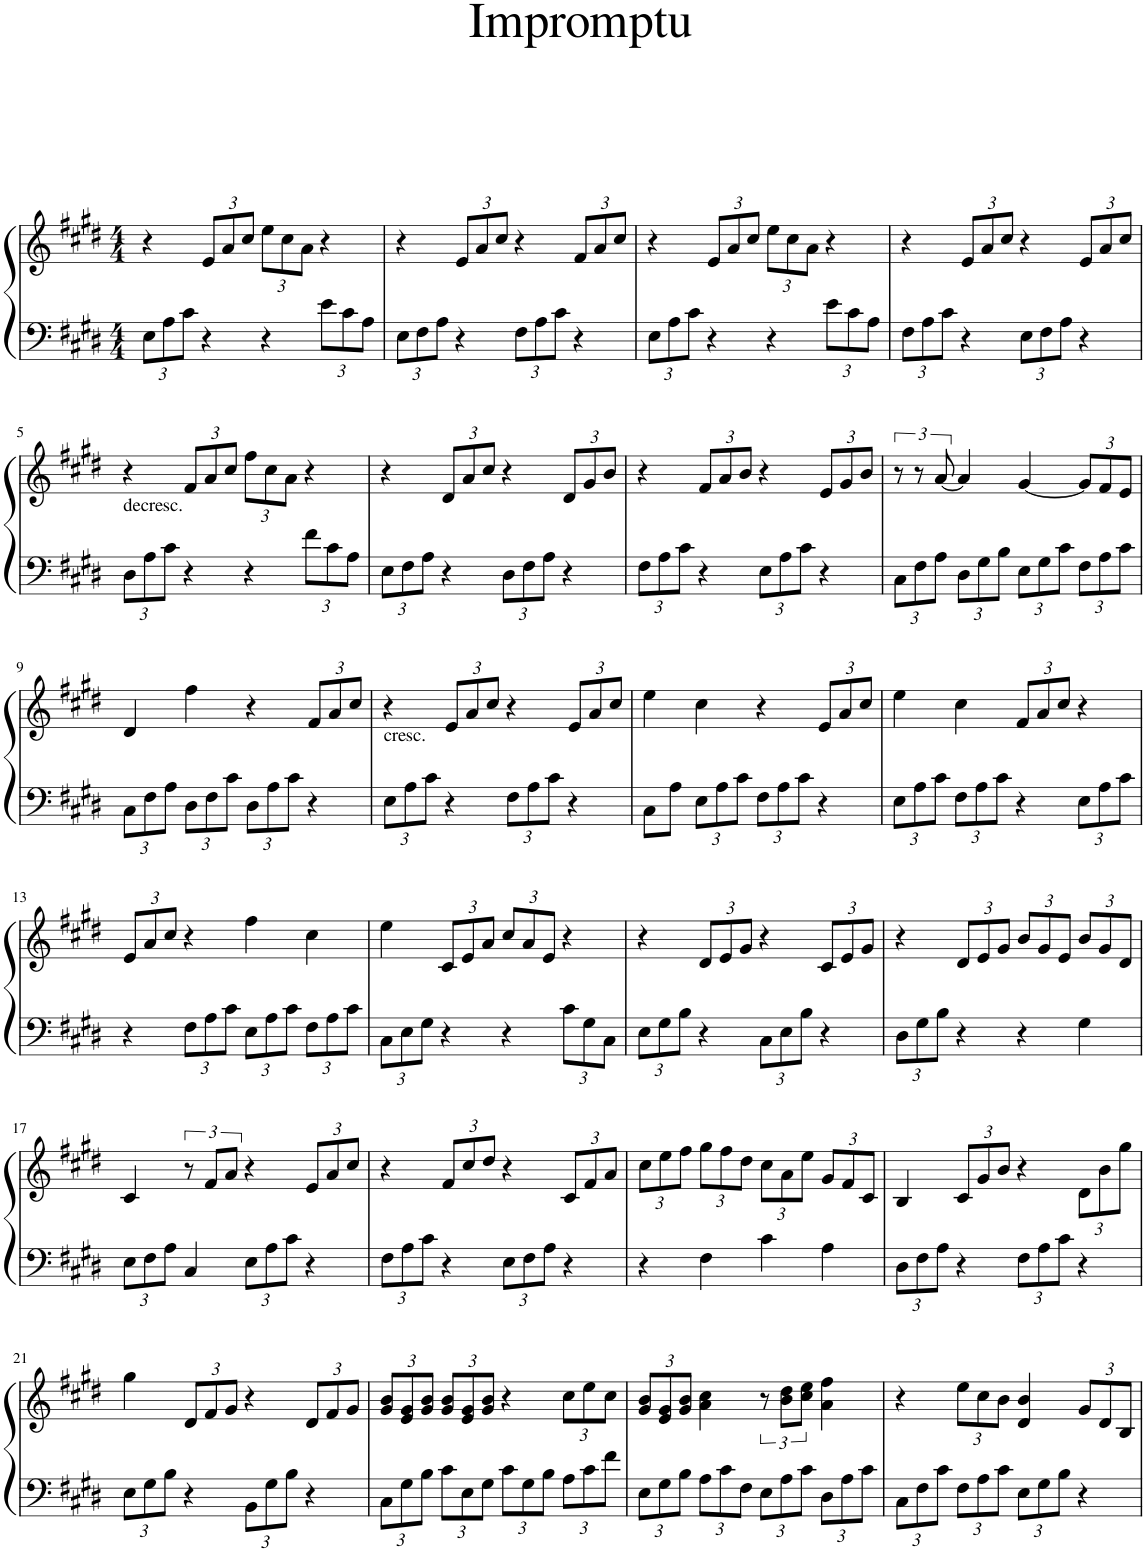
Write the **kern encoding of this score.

**kern	**kern
*part1	*part1
*staff2	*staff1
*I"Piano	*
*I'Pno.	*
*clefF4	*clefG2
*k[f#c#g#d#]	*k[f#c#g#d#]
*M4/4	*M4/4
*Xbrackettup	*
=1	=1
12E\L	4r
12A\	.
12c#\J	.
*	*Xbrackettup
4r	12e/L
.	12a/
.	12cc#/J
4r	12ee\L
.	12cc#\
.	12a\J
12e\L	4r
12c#\	.
12A\J	.
=2	=2
12E\L	4r
12F#\	.
12A\J	.
4r	12e/L
.	12a/
.	12cc#/J
12F#\L	4r
12A\	.
12c#\J	.
4r	12f#/L
.	12a/
.	12cc#/J
=3	=3
12E\L	4r
12A\	.
12c#\J	.
4r	12e/L
.	12a/
.	12cc#/J
4r	12ee\L
.	12cc#\
.	12a\J
12e\L	4r
12c#\	.
12A\J	.
=4	=4
12F#\L	4r
12A\	.
12c#\J	.
4r	12e/L
.	12a/
.	12cc#/J
12E\L	4r
12F#\	.
12A\J	.
4r	12e/L
.	12a/
.	12cc#/J
!!LO:LB:g=z
=5	=5
!LO:TX:a:t=decresc.	!
12D#\L	4r
12A\	.
12c#\J	.
4r	12f#/L
.	12a/
.	12cc#/J
4r	12ff#\L
.	12cc#\
.	12a\J
12f#\L	4r
12c#\	.
12A\J	.
=6	=6
12E\L	4r
12F#\	.
12A\J	.
4r	12d#/L
.	12a/
.	12cc#/J
12D#\L	4r
12F#\	.
12A\J	.
4r	12d#/L
.	12g#/
.	12b/J
=7	=7
12F#\L	4r
12A\	.
12c#\J	.
4r	12f#/L
.	12a/
.	12b/J
12E\L	4r
12A\	.
12c#\J	.
4r	12e/L
.	12g#/
.	12b/J
=8	=8
*	*brackettup
12C#\L	12r
12F#\	12r
12A\J	[12a/
12D#\L	4a/]
12G#\	.
12B\J	.
12E\L	[4g#/
12G#\	.
12c#\J	.
*	*Xbrackettup
12F#\L	12g#/L]
12A\	12f#/
12c#\J	12e/J
!!LO:LB:g=z
=9	=9
12C#\L	4d#/
12F#\	.
12A\J	.
12D#\L	4ff#\
12F#\	.
12c#\J	.
12D#\L	4r
12A\	.
12c#\J	.
4r	12f#/L
.	12a/
.	12cc#/J
=10	=10
!LO:TX:a:t=cresc.	!
12E\L	4r
12A\	.
12c#\J	.
4r	12e/L
.	12a/
.	12cc#/J
12F#\L	4r
12A\	.
12c#\J	.
4r	12e/L
.	12a/
.	12cc#/J
=11	=11
8C#\L	4ee\
8A\J	.
12E\L	4cc#\
12A\	.
12c#\J	.
12F#\L	4r
12A\	.
12c#\J	.
4r	12e/L
.	12a/
.	12cc#/J
=12	=12
12E\L	4ee\
12A\	.
12c#\J	.
12F#\L	4cc#\
12A\	.
12c#\J	.
4r	12f#/L
.	12a/
.	12cc#/J
12E\L	4r
12A\	.
12c#\J	.
!!LO:LB:g=z
=13	=13
4r	12e/L
.	12a/
.	12cc#/J
12F#\L	4r
12A\	.
12c#\J	.
12E\L	4ff#\
12A\	.
12c#\J	.
12F#\L	4cc#\
12A\	.
12c#\J	.
=14	=14
12C#\L	4ee\
12E\	.
12G#\J	.
4r	12c#/L
.	12e/
.	12a/J
4r	12cc#/L
.	12a/
.	12e/J
12c#\L	4r
12G#\	.
12C#\J	.
=15	=15
12E\L	4r
12G#\	.
12B\J	.
4r	12d#/L
.	12e/
.	12g#/J
12C#\L	4r
12E\	.
12B\J	.
4r	12c#/L
.	12e/
.	12g#/J
=16	=16
12D#\L	4r
12G#\	.
12B\J	.
4r	12d#/L
.	12e/
.	12g#/J
4r	12b/L
.	12g#/
.	12e/J
4G#\	12b/L
.	12g#/
.	12d#/J
!!LO:LB:g=z
=17	=17
12E\L	4c#/
12F#\	.
12A\J	.
*	*brackettup
4C#/	12r
.	12f#/L
.	12a/J
12E\L	4r
12A\	.
12c#\J	.
*	*Xbrackettup
4r	12e/L
.	12a/
.	12cc#/J
=18	=18
12F#\L	4r
12A\	.
12c#\J	.
4r	12f#/L
.	12cc#/
.	12dd#/J
12E\L	4r
12F#\	.
12A\J	.
4r	12c#/L
.	12f#/
.	12a/J
=19	=19
4r	12cc#\L
.	12ee\
.	12ff#\J
4F#\	12gg#\L
.	12ff#\
.	12dd#\J
4c#\	12cc#\L
.	12a\
.	12ee\J
4A\	12g#/L
.	12f#/
.	12c#/J
=20	=20
12D#\L	4B/
12F#\	.
12A\J	.
4r	12c#/L
.	12g#/
.	12b/J
12F#\L	4r
12A\	.
12c#\J	.
4r	12d#\L
.	12b\
.	12gg#\J
!!LO:LB:g=z
=21	=21
12E\L	4gg#\
12G#\	.
12B\J	.
4r	12d#/L
.	12f#/
.	12g#/J
12BB\L	4r
12G#\	.
12B\J	.
4r	12d#/L
.	12f#/
.	12g#/J
=22	=22
12C#\L	12g#/ 12b/L
12G#\	12e/ 12g#/
12B\J	12g#/ 12b/J
12c#\L	12g#/ 12b/L
12E\	12e/ 12g#/
12G#\J	12g#/ 12b/J
12c#\L	4r
12G#\	.
12B\J	.
12A\L	12cc#\L
12c#\	12ee\
12f#\J	12cc#\J
=23	=23
12E\L	12g#/ 12b/L
12G#\	12e/ 12g#/
12B\J	12g#/ 12b/J
12A\L	4a\ 4cc#\
12c#\	.
12F#\J	.
*	*brackettup
12E\L	12r
12A\	12b\ 12dd#\L
12c#\J	12cc#\ 12ee\J
12D#\L	4a\ 4ff#\
12A\	.
12c#\J	.
=24	=24
12C#\L	4r
12F#\	.
12c#\J	.
*	*Xbrackettup
12F#\L	12ee\L
12A\	12cc#\
12c#\J	12b\J
12E\L	4d#/ 4b/
12G#\	.
12B\J	.
4r	12g#/L
.	12d#/
.	12B/J
=	=
*-	*-
